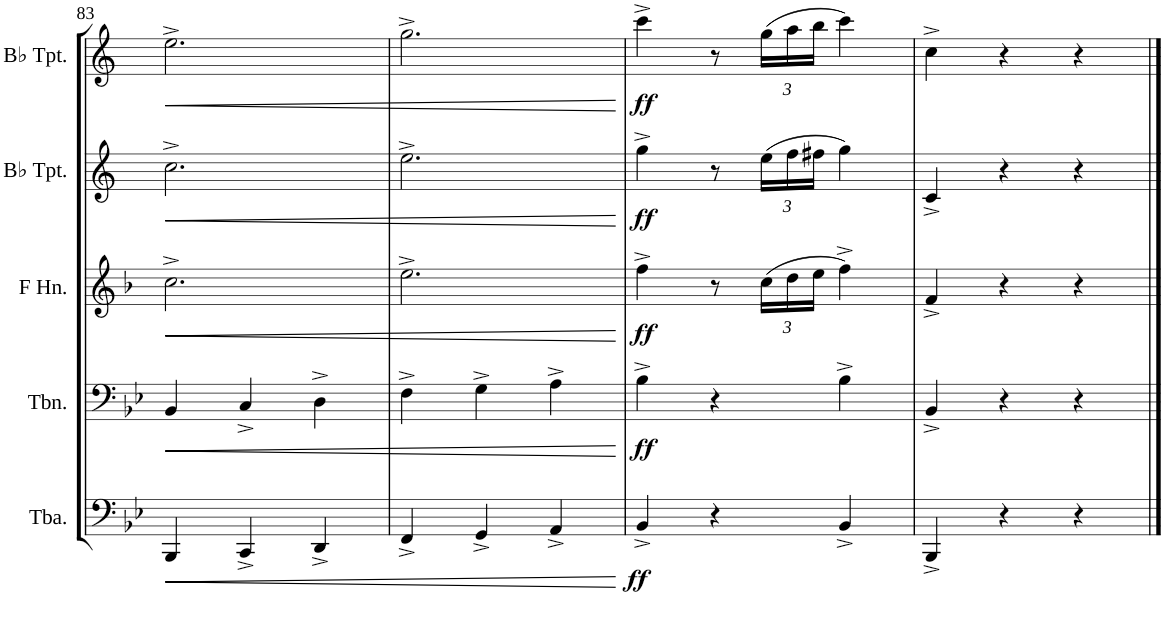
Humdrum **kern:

**kern	**dynam	**kern	**dynam	**kern	**dynam	**kern	**dynam	**kern	**dynam
*part5	*part5	*part4	*part4	*part3	*part3	*part2	*part2	*part1	*part1
*staff5	*staff5	*staff4	*staff4	*staff3	*staff3	*staff2	*staff2	*staff1	*staff1
*I"Tuba	*	*I"Trombone	*	*I"Horn in F	*	*I"Bb Trumpet	*	*I"Bb Trumpet	*
*I'Tba.	*	*I'Tbn.	*	*	*	*I'Bb Tpt.	*	*I'Bb Tpt.	*
!!LO:PB:g=z
*clefF4	*	*clefF4	*	*clefG2	*	*clefG2	*	*clefG2	*
*	*	*	*	*Trd4c7	*	*Trd1c2	*	*Trd1c2	*
*k[b-e-]	*	*k[b-e-]	*	*k[b-]	*	*k[]	*	*k[]	*
*M3/4	*	*M3/4	*	*M3/4	*	*M3/4	*	*M3/4	*
=83	=83	=83	=83	=83	=83	=83	=83	=83	=83
!	!LO:HP:b	!	!LO:HP:b	!	!LO:HP:b	!	!LO:HP:b	!	!LO:HP:b
4BBB-/	<	4BB-/	<	2.cc^\	<	2.cc^\	<	2.ee^\	<
4CC^/	.	4C^/	.	.	.	.	.	.	.
4DD^/	.	4D^\	.	.	.	.	.	.	.
=84	=84	=84	=84	=84	=84	=84	=84	=84	=84
4FF^/	.	4F^\	.	2.ee^\	.	2.ee^\	.	2.gg^\	.
4GG^/	.	4G^\	.	.	.	.	.	.	.
4AA^/	.	4A^\	.	.	.	.	.	.	.
.	[	.	[	.	[	.	[	.	[
=85	=85	=85	=85	=85	=85	=85	=85	=85	=85
!	!LO:DY:b	!	!LO:DY:b	!	!LO:DY:b	!	!LO:DY:b	!	!LO:DY:b
4BB-^/	ff	4B-^\	ff	4ff^\	ff	4gg^\	ff	4ccc^\	ff
4r	.	4r	.	8r	.	8r	.	8r	.
*	*	*	*	*Xbrackettup	*	*Xbrackettup	*	*Xbrackettup	*
.	.	.	.	(24cc\LL	.	(24ee\LL	.	(24gg\LL	.
.	.	.	.	24dd\	.	24ff\	.	24aa\	.
.	.	.	.	24ee\JJ	.	24ff#X\JJ	.	24bb\JJ	.
4BB-^/	.	4B-^\	.	4ff^\)	.	4gg\)	.	4ccc\)	.
=86	=86	=86	=86	=86	=86	=86	=86	=86	=86
4BBB-^/	.	4BB-^/	.	4f^/	.	4c^/	.	4cc^\	.
4r	.	4r	.	4r	.	4r	.	4r	.
4r	.	4r	.	4r	.	4r	.	4r	.
==	==	==	==	==	==	==	==	==	==
*-	*-	*-	*-	*-	*-	*-	*-	*-	*-
